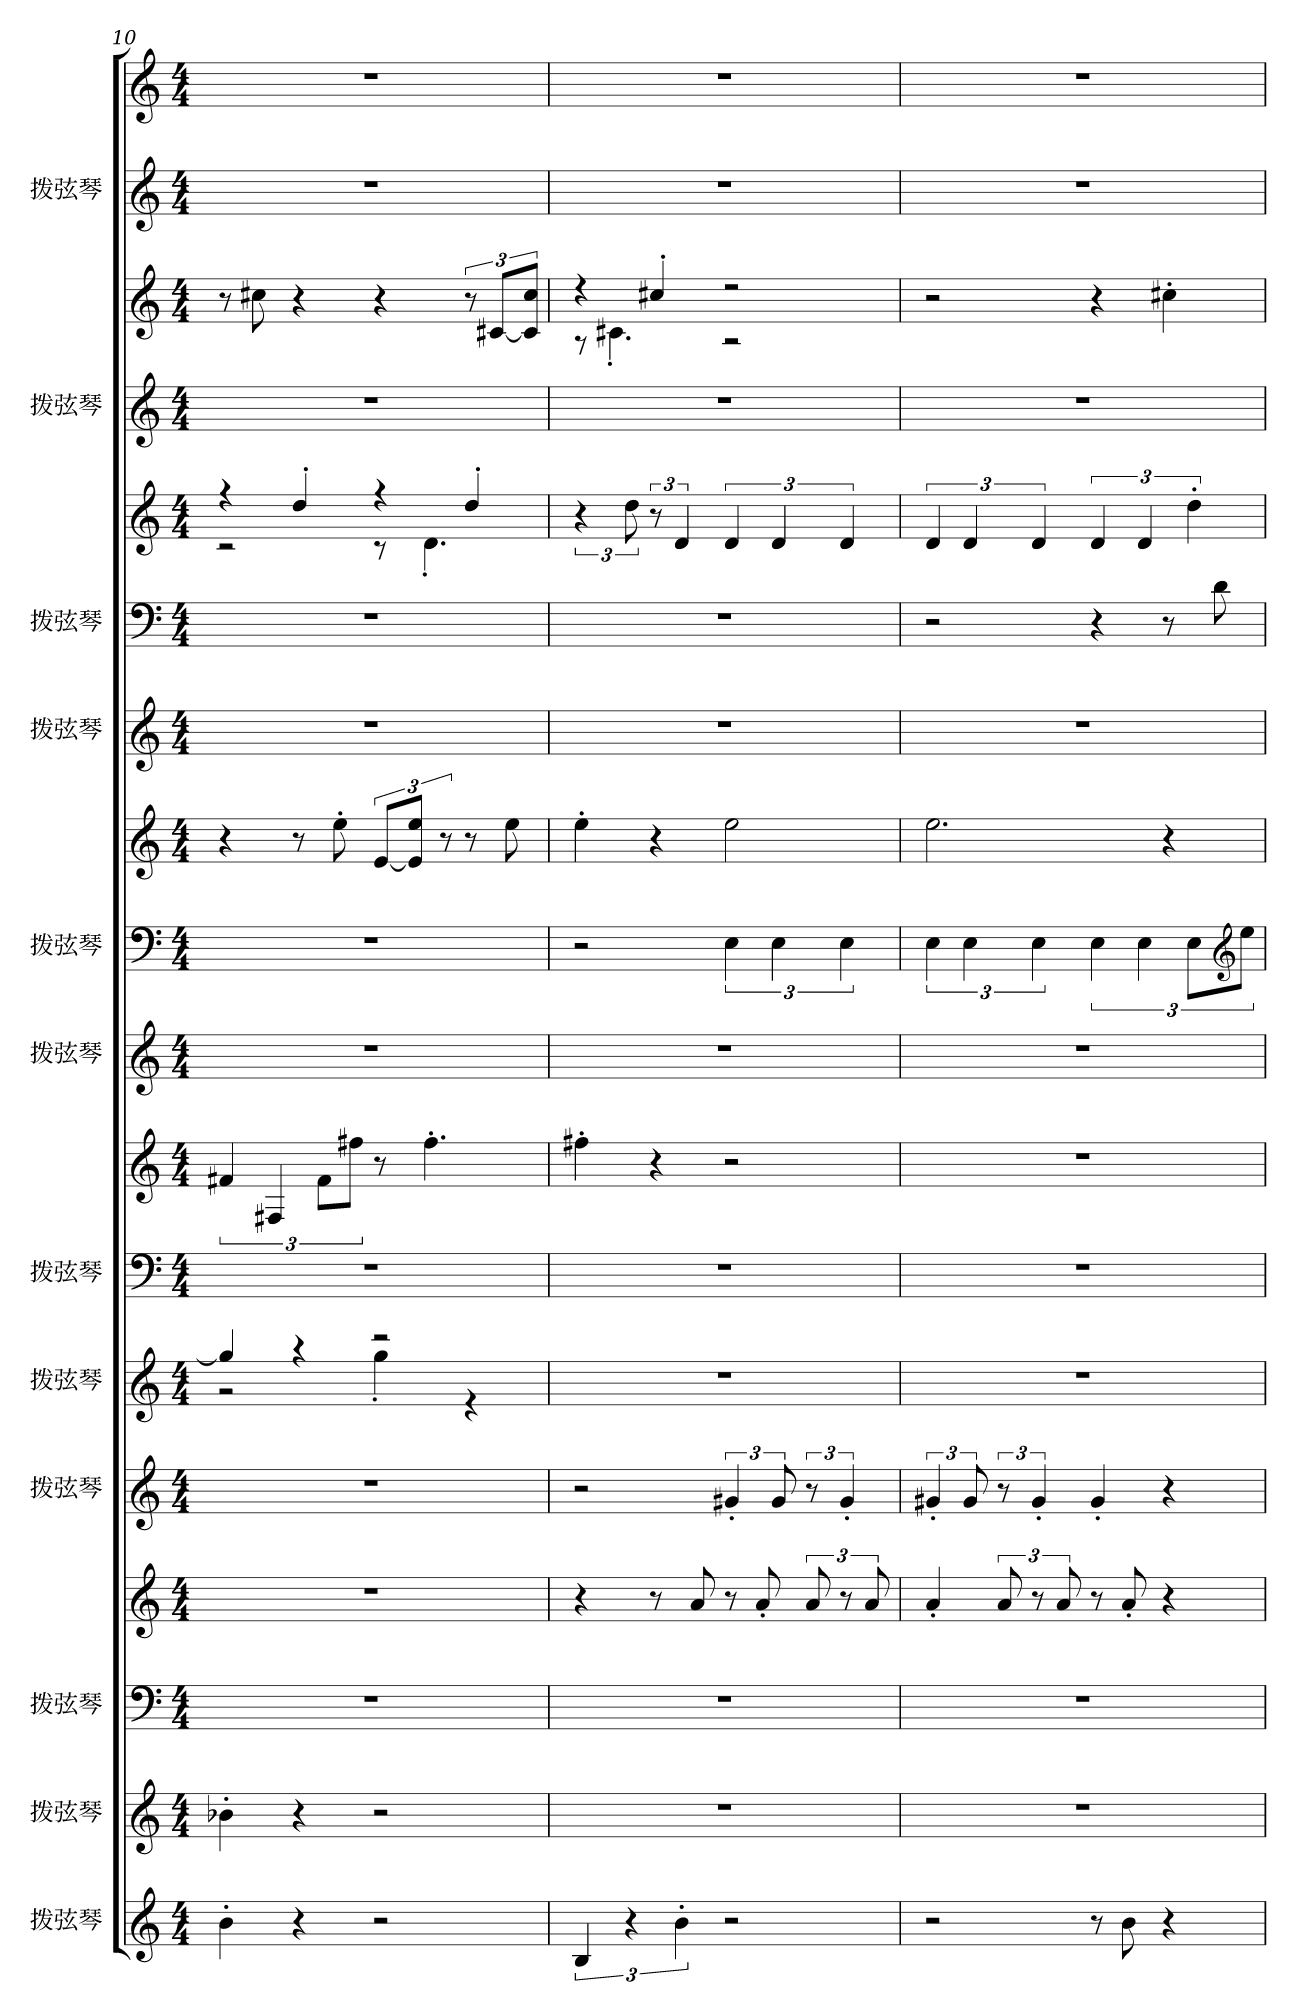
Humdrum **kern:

**kern	**kern	**kern	**kern	**kern	**kern	**kern	**kern	**kern	**kern	**kern	**kern	**kern	**kern	**kern	**kern	**kern	**kern
*part12	*part11	*part10	*part10	*part9	*part8	*part7	*part7	*part6	*part5	*part5	*part4	*part3	*part3	*part2	*part2	*part1	*part1
*staff18	*staff17	*staff16	*staff15	*staff14	*staff13	*staff12	*staff11	*staff10	*staff9	*staff8	*staff7	*staff6	*staff5	*staff4	*staff3	*staff2	*staff1
*I"拨弦琴	*I"拨弦琴	*I"拨弦琴	*	*I"拨弦琴	*I"拨弦琴	*I"拨弦琴	*	*I"拨弦琴	*I"拨弦琴	*	*I"拨弦琴	*I"拨弦琴	*	*I"拨弦琴	*	*I"拨弦琴	*
!!LO:PB:g=z
*clefG2	*clefG2	*clefF4	*clefG2	*clefG2	*clefG2	*clefF4	*clefG2	*clefG2	*clefF4	*clefG2	*clefG2	*clefF4	*clefG2	*clefG2	*clefG2	*clefG2	*clefG2
*k[]	*k[]	*k[]	*k[]	*k[]	*k[]	*k[]	*k[]	*k[]	*k[]	*k[]	*k[]	*k[]	*k[]	*k[]	*k[]	*k[]	*k[]
*M4/4	*M4/4	*M4/4	*M4/4	*M4/4	*M4/4	*M4/4	*M4/4	*M4/4	*M4/4	*M4/4	*M4/4	*M4/4	*M4/4	*M4/4	*M4/4	*M4/4	*M4/4
=10	=10	=10	=10	=10	=10	=10	=10	=10	=10	=10	=10	=10	=10	=10	=10	=10	=10
*	*	*	*	*	*^	*	*	*	*	*	*	*	*^	*	*	*	*
4b'\	4b-X'\	1r	1r	1r	4gg/]	2r	1r	6f#X/	1r	1r	4r	1r	1r	4r	2r	1r	8r	1r	1r
.	.	.	.	.	.	.	.	.	.	.	.	.	.	.	.	.	8cc#X\	.	.
.	.	.	.	.	.	.	.	6F#X/	.	.	.	.	.	.	.	.	.	.	.
4r	4r	.	.	.	4r	.	.	.	.	.	8r	.	.	4dd'/	.	.	4r	.	.
.	.	.	.	.	.	.	.	12f#\L	.	.	.	.	.	.	.	.	.	.	.
.	.	.	.	.	.	.	.	.	.	.	8ee'\	.	.	.	.	.	.	.	.
.	.	.	.	.	.	.	.	12ff#X\J	.	.	.	.	.	.	.	.	.	.	.
2r	2r	.	.	.	2r	4gg'\	.	8r	.	.	[12e/L	.	.	4r	8r	.	4r	.	.
.	.	.	.	.	.	.	.	.	.	.	12e/] 12ee/J	.	.	.	.	.	.	.	.
.	.	.	.	.	.	.	.	4.ff#'\	.	.	.	.	.	.	4.d'\	.	.	.	.
.	.	.	.	.	.	.	.	.	.	.	12r	.	.	.	.	.	.	.	.
.	.	.	.	.	.	4r	.	.	.	.	8r	.	.	4dd'/	.	.	12r	.	.
.	.	.	.	.	.	.	.	.	.	.	.	.	.	.	.	.	[12c#X/L	.	.
.	.	.	.	.	.	.	.	.	.	.	8ee\	.	.	.	.	.	.	.	.
.	.	.	.	.	.	.	.	.	.	.	.	.	.	.	.	.	12c#/] 12cc#/J	.	.
*	*	*	*	*	*v	*v	*	*	*	*	*	*	*	*v	*v	*	*	*	*
=11	=11	=11	=11	=11	=11	=11	=11	=11	=11	=11	=11	=11	=11	=11	=11	=11	=11
*	*	*	*	*	*	*	*	*	*	*	*	*	*	*	*^	*	*
6B/	1r	1r	4r	2r	1r	1r	4ff#X'\	1r	2r	4ee'\	1r	1r	6r	1r	4r	8r	1r	1r
.	.	.	.	.	.	.	.	.	.	.	.	.	.	.	.	4.c#X'\	.	.
6r	.	.	.	.	.	.	.	.	.	.	.	.	12dd\	.	.	.	.	.
.	.	.	8r	.	.	.	4r	.	.	4r	.	.	12r	.	4cc#X'/	.	.	.
6b'\	.	.	.	.	.	.	.	.	.	.	.	.	6d/	.	.	.	.	.
.	.	.	8a/	.	.	.	.	.	.	.	.	.	.	.	.	.	.	.
2r	.	.	8r	6g#X'/	.	.	2r	.	6E\	2ee\	.	.	6d/	.	2r	2r	.	.
.	.	.	8a'/	.	.	.	.	.	.	.	.	.	.	.	.	.	.	.
.	.	.	.	12g#/	.	.	.	.	6E\	.	.	.	6d/	.	.	.	.	.
.	.	.	12a/	12r	.	.	.	.	.	.	.	.	.	.	.	.	.	.
.	.	.	12r	6g#'/	.	.	.	.	6E\	.	.	.	6d/	.	.	.	.	.
.	.	.	12a/	.	.	.	.	.	.	.	.	.	.	.	.	.	.	.
*	*	*	*	*	*	*	*	*	*	*	*	*	*	*	*v	*v	*	*
=12	=12	=12	=12	=12	=12	=12	=12	=12	=12	=12	=12	=12	=12	=12	=12	=12	=12
2r	1r	1r	4a'/	6g#X'/	1r	1r	1r	1r	6E\	2.ee\	1r	2r	6d/	1r	2r	1r	1r
.	.	.	.	12g#/	.	.	.	.	6E\	.	.	.	6d/	.	.	.	.
.	.	.	12a/	12r	.	.	.	.	.	.	.	.	.	.	.	.	.
.	.	.	12r	6g#'/	.	.	.	.	6E\	.	.	.	6d/	.	.	.	.
.	.	.	12a/	.	.	.	.	.	.	.	.	.	.	.	.	.	.
8r	.	.	8r	4g#'/	.	.	.	.	6E\	.	.	4r	6d/	.	4r	.	.
8b\	.	.	8a'/	.	.	.	.	.	.	.	.	.	.	.	.	.	.
.	.	.	.	.	.	.	.	.	6E\	.	.	.	6d/	.	.	.	.
4r	.	.	4r	4r	.	.	.	.	.	4r	.	8r	.	.	4cc#X'\	.	.
.	.	.	.	.	.	.	.	.	12E\L	.	.	.	6dd'\	.	.	.	.
.	.	.	.	.	.	.	.	.	.	.	.	8d\	.	.	.	.	.
*	*	*	*	*	*	*	*	*	*clefG2	*	*	*	*	*	*	*	*
.	.	.	.	.	.	.	.	.	12ee\J	.	.	.	.	.	.	.	.
=	=	=	=	=	=	=	=	=	=	=	=	=	=	=	=	=	=
*-	*-	*-	*-	*-	*-	*-	*-	*-	*-	*-	*-	*-	*-	*-	*-	*-	*-
